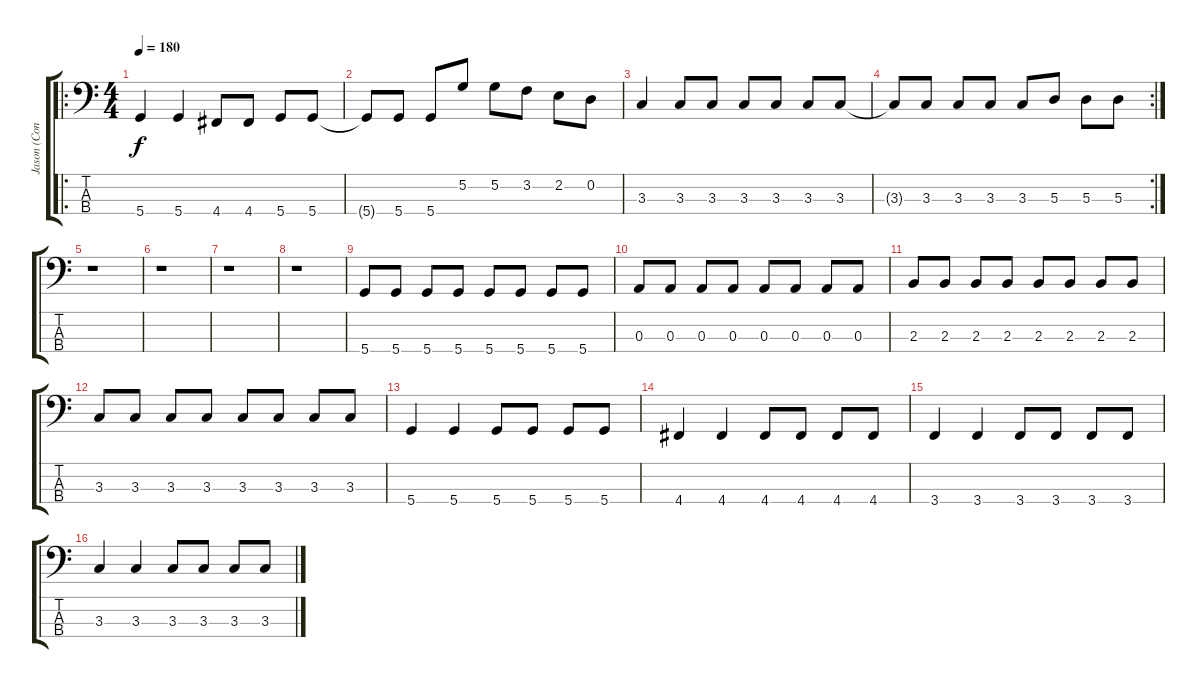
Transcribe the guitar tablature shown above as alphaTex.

\track ("Jason (Cone) - Bass" "Jason (Con") {instrument electricbasspick}
\staff {score tabs}
\tuning (G2 D2 A1 D1) {hide}
\ro
\ts (4 4)
\tempo 180
\clef f4
\ks c
5.4.4{dy f} 5.4.4 4.4.8 4.4.8 5.4.8 5.4.8 |
5.4{t}.8 5.4.8 5.4.8 5.2.8 5.2.8 3.2.8 2.2.8 0.2.8 |
3.3.4 3.3.8 3.3.8 3.3.8 3.3.8 3.3.8 3.3.8 |
\rc 2
3.3{t}.8 3.3.8 3.3.8 3.3.8 3.3.8 5.3.8 5.3.8 5.3.8 |
r.1 |
r.1 |
r.1 |
r.1 |
5.4.8 5.4.8 5.4.8 5.4.8 5.4.8 5.4.8 5.4.8 5.4.8 |
0.3.8 0.3.8 0.3.8 0.3.8 0.3.8 0.3.8 0.3.8 0.3.8 |
2.3.8 2.3.8 2.3.8 2.3.8 2.3.8 2.3.8 2.3.8 2.3.8 |
3.3.8 3.3.8 3.3.8 3.3.8 3.3.8 3.3.8 3.3.8 3.3.8 |
5.4.4 5.4.4 5.4.8 5.4.8 5.4.8 5.4.8 |
4.4.4 4.4.4 4.4.8 4.4.8 4.4.8 4.4.8 |
3.4.4 3.4.4 3.4.8 3.4.8 3.4.8 3.4.8 |
3.3.4 3.3.4 3.3.8 3.3.8 3.3.8 3.3.8
